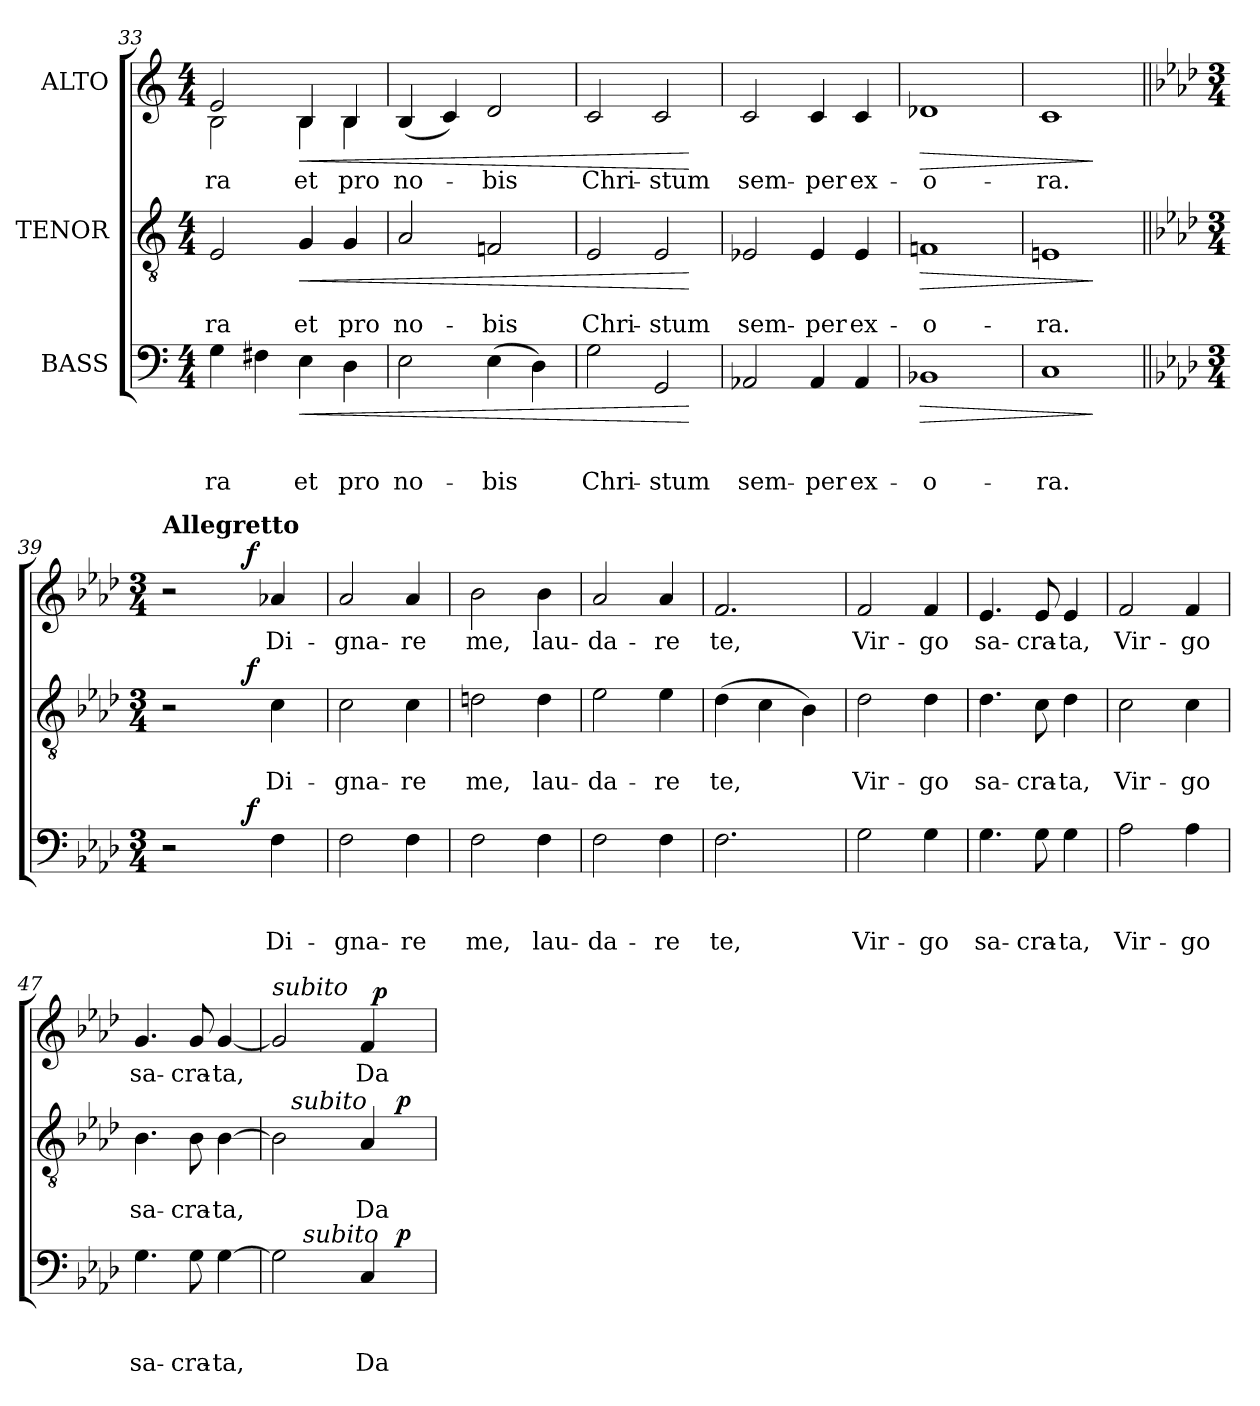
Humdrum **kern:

**kern	**text	**text	**text	**dynam	**kern	**text	**text	**dynam	**kern	**text	**dynam
*part3	*part3	*part3	*part3	*part3	*part2	*part2	*part2	*part2	*part1	*part1	*part1
*staff3	*staff3	*staff3	*staff3	*staff3	*staff2	*staff2	*staff2	*staff2	*staff1	*staff1	*staff1
*I"BASS	*	*	*	*	*I"TENOR	*	*	*	*I"ALTO	*	*
*clefF4	*	*	*	*	*clefGv2	*	*	*	*clefG2	*	*
*k[]	*	*	*	*	*k[]	*	*	*	*k[]	*	*
*C:	*	*	*	*	*C:	*	*	*	*C:	*	*
*M4/4	*	*	*	*	*M4/4	*	*	*	*M4/4	*	*
=33	=33	=33	=33	=33	=33	=33	=33	=33	=33	=33	=33
!	!	!	!LO:LY:b	!	!	!	!LO:LY:b	!	!	!LO:LY:b	!
*	*	*	*	*	*	*	*	*	*^	*	*
4G\	.	.	-ra	.	2E/	.	-ra	.	2e/	2B\	-ra	.
4F#X\	.	.	.	.	.	.	.	.	.	.	.	.
!	!	!	!LO:LY:b	!LO:HP:b	!	!	!LO:LY:b	!LO:HP:b	!	!	!LO:LY:b	!LO:HP:b
4E\	.	.	et	<	4G/	.	et	<	4B/	4B\	et	<
!	!	!	!LO:LY:b	!	!	!	!LO:LY:b	!	!	!	!LO:LY:b	!
4D\	.	.	pro	.	4G/	.	pro	.	4B/	4B\	pro	.
=34	=34	=34	=34	=34	=34	=34	=34	=34	=34	=34	=34	=34
!	!	!	!LO:LY:b	!	!	!	!LO:LY:b	!	!	!	!LO:LY:b	!
*	*	*	*	*	*	*	*	*	*v	*v	*	*
2E\	.	.	no-	.	2A/	.	no-	.	(<4B/	no-	.
.	.	.	.	.	.	.	.	.	4c/)	.	.
!	!	!	!LO:LY:b	!	!	!	!LO:LY:b	!	!	!LO:LY:b	!
(>4E\	.	.	-bis	.	2Fn/	.	-bis	.	2d/	-bis	.
4D\)	.	.	.	.	.	.	.	.	.	.	.
=35	=35	=35	=35	=35	=35	=35	=35	=35	=35	=35	=35
!	!	!	!LO:LY:b	!	!	!	!LO:LY:b	!	!	!LO:LY:b	!
2G\	.	.	Chri-	.	2E/	.	Chri-	.	2c/	Chri-	.
!	!	!	!LO:LY:b	!	!	!	!LO:LY:b	!	!	!LO:LY:b	!
2GG/	.	.	-stum	.	2E/	.	-stum	.	2c/	-stum	.
.	.	.	.	[	.	.	.	[	.	.	[
!!LO:LB:g=z
=36	=36	=36	=36	=36	=36	=36	=36	=36	=36	=36	=36
!	!	!	!LO:LY:b	!	!	!	!LO:LY:b	!	!	!LO:LY:b	!
2AA-X/	.	.	sem-	.	2E-X/	.	sem-	.	2c/	sem-	.
!	!	!	!LO:LY:b	!	!	!	!LO:LY:b	!	!	!LO:LY:b	!
4AA-/	.	.	-per	.	4E-/	.	-per	.	4c/	-per	.
!	!	!	!LO:LY:b	!	!	!	!LO:LY:b	!	!	!LO:LY:b	!
4AA-/	.	.	ex-	.	4E-/	.	ex-	.	4c/	ex-	.
=37	=37	=37	=37	=37	=37	=37	=37	=37	=37	=37	=37
!	!	!	!LO:LY:b:rj	!LO:HP:b	!	!	!LO:LY:b:rj	!LO:HP:b	!	!LO:LY:b:rj	!LO:HP:b
1BB-X	.	.	-o-	>	1Fn	.	-o-	>	1d-X	-o-	>
=38	=38	=38	=38	=38	=38	=38	=38	=38	=38	=38	=38
!	!	!	!LO:LY:b	!	!	!	!LO:LY:b	!	!	!LO:LY:b	!
1C	.	.	-ra.	.	1En	.	-ra.	.	1c	-ra.	.
.	.	.	.	]	.	.	.	]	.	.	]
=39||	=39||	=39||	=39||	=39||	=39||	=39||	=39||	=39||	=39||	=39||	=39||
*k[b-e-a-d-]	*	*	*	*	*k[b-e-a-d-]	*	*	*	*k[b-e-a-d-]	*	*
*A-:	*	*	*	*	*A-:	*	*	*	*A-:	*	*
*M3/4	*	*	*	*	*M3/4	*	*	*	*M3/4	*	*
*	*	*	*	*	*	*	*	*	*MM110	*	*
*^	*	*	*	*	*^	*	*	*	*^	*	*
!	!	!	!	!	!	!	!	!	!	!	!LO:TX:a:B:t=Allegretto	!	!	!
2r	4ryy	.	.	.	.	2r	4ryy	.	.	.	2r	4ryy	.	.
.	8ryy	.	.	.	.	.	8ryy	.	.	.	.	8ryy	.	.
.	32ryy	.	.	.	.	.	32ryy	.	.	.	.	32ryy	.	.
!	!	!	!	!	!LO:DY:a	!	!	!	!	!LO:DY:a	!	!	!	!LO:DY:a
.	4ryy	.	.	.	f	.	4ryy	.	.	f	.	4ryy	.	f
!	!	!	!	!LO:LY:b	!	!	!	!	!LO:LY:b	!	!	!	!LO:LY:b	!
4F\	.	.	.	Di-	.	4c\	.	.	Di-	.	4a-X/	.	Di-	.
.	16.ryy	.	.	.	.	.	16.ryy	.	.	.	.	16.ryy	.	.
=40	=40	=40	=40	=40	=40	=40	=40	=40	=40	=40	=40	=40	=40	=40
!	!	!	!	!LO:LY:b	!	!	!	!	!LO:LY:b	!	!	!	!LO:LY:b	!
*v	*v	*	*	*	*	*	*	*	*	*	*v	*v	*	*
*	*	*	*	*	*v	*v	*	*	*	*	*	*
2F\	.	.	-gna-	.	2c\	.	-gna-	.	2a-/	-gna-	.
!	!	!	!LO:LY:b	!	!	!	!LO:LY:b	!	!	!LO:LY:b	!
4F\	.	.	-re	.	4c\	.	-re	.	4a-/	-re	.
=41	=41	=41	=41	=41	=41	=41	=41	=41	=41	=41	=41
!	!	!	!LO:LY:b	!	!	!	!LO:LY:b	!	!	!LO:LY:b	!
2F\	.	.	me,	.	2dn\	.	me,	.	2b-\	me,	.
!	!	!	!LO:LY:b	!	!	!	!LO:LY:b	!	!	!LO:LY:b	!
4F\	.	.	lau-	.	4d\	.	lau-	.	4b-\	lau-	.
=42	=42	=42	=42	=42	=42	=42	=42	=42	=42	=42	=42
!	!	!	!LO:LY:b	!	!	!	!LO:LY:b	!	!	!LO:LY:b	!
2F\	.	.	-da-	.	2e-\	.	-da-	.	2a-/	-da-	.
!	!	!	!LO:LY:b	!	!	!	!LO:LY:b	!	!	!LO:LY:b	!
4F\	.	.	-re	.	4e-\	.	-re	.	4a-/	-re	.
!!LO:LB:g=z
=43	=43	=43	=43	=43	=43	=43	=43	=43	=43	=43	=43
!	!	!	!LO:LY:b	!	!	!	!LO:LY:b	!	!	!LO:LY:b	!
2.F\	.	.	te,	.	(>4d-\	.	te,	.	2.f/	te,	.
.	.	.	.	.	4c\	.	.	.	.	.	.
.	.	.	.	.	4B-\)	.	.	.	.	.	.
=44	=44	=44	=44	=44	=44	=44	=44	=44	=44	=44	=44
!	!	!	!LO:LY:b	!	!	!	!LO:LY:b	!	!	!LO:LY:b	!
2G\	.	.	Vir-	.	2d-\	.	Vir-	.	2f/	Vir-	.
!	!	!	!LO:LY:b	!	!	!	!LO:LY:b	!	!	!LO:LY:b	!
4G\	.	.	-go	.	4d-\	.	-go	.	4f/	-go	.
=45	=45	=45	=45	=45	=45	=45	=45	=45	=45	=45	=45
!	!	!	!LO:LY:b	!	!	!	!LO:LY:b	!	!	!LO:LY:b	!
4.G\	.	.	sa-	.	4.d-\	.	sa-	.	4.e-/	sa-	.
!	!	!	!LO:LY:b	!	!	!	!LO:LY:b	!	!	!LO:LY:b	!
8G\	.	.	-cra-	.	8c\	.	-cra-	.	8e-/	-cra-	.
!	!	!	!LO:LY:b	!	!	!	!LO:LY:b	!	!	!LO:LY:b	!
4G\	.	.	-ta,	.	4d-\	.	-ta,	.	4e-/	-ta,	.
=46	=46	=46	=46	=46	=46	=46	=46	=46	=46	=46	=46
!	!	!	!LO:LY:b	!	!	!	!LO:LY:b	!	!	!LO:LY:b	!
2A-\	.	.	Vir-	.	2c\	.	Vir-	.	2f/	Vir-	.
!	!	!	!LO:LY:b	!	!	!	!LO:LY:b	!	!	!LO:LY:b	!
4A-\	.	.	-go	.	4c\	.	-go	.	4f/	-go	.
=47	=47	=47	=47	=47	=47	=47	=47	=47	=47	=47	=47
!	!	!	!LO:LY:b	!	!	!	!LO:LY:b	!	!	!LO:LY:b	!
4.G\	.	.	sa-	.	4.B-\	.	sa-	.	4.g/	sa-	.
!	!	!	!LO:LY:b	!	!	!	!LO:LY:b	!	!	!LO:LY:b	!
8G\	.	.	-cra-	.	8B-\	.	-cra-	.	8g/	-cra-	.
!	!	!	!LO:LY:b:rj	!	!	!	!LO:LY:b:rj	!	!	!LO:LY:b:rj	!
[>4G\	.	.	-ta,	.	[>4B-\	.	-ta,	.	[<4g/	-ta,	.
=48	=48	=48	=48	=48	=48	=48	=48	=48	=48	=48	=48
*^	*	*	*	*	*^	*	*	*	*^	*	*
!	!	!	!	!	!	!	!	!	!	!	!LO:TX:a:i:t=subito	!	!	!
*	*^	*	*	*	*	*	*^	*	*	*	*	*	*	*
2G\]	2ryy	16.ryy	.	.	.	.	2B-\]	2ryy	16ryy	.	.	.	2g/]	2ryy	.	.
!	!	!	!	!	!	!	!	!	!LO:TX:a:i:t=subito	!	!	!	!	!	!	!
.	.	.	.	.	.	.	.	.	2ryy	.	.	.	.	.	.	.
!	!	!LO:TX:a:i:t=subito	!	!	!	!	!	!	!	!	!	!	!	!	!	!
.	.	2ryy	.	.	.	.	.	.	.	.	.	.	.	.	.	.
!	!	!	!	!	!LO:LY:b	!	!	!	!	!	!LO:LY:b	!	!	!	!LO:LY:b	!
4C/	16.ryy	.	.	.	Da	.	4A-/	16.ryy	.	.	Da	.	4f/	32ryy	Da	.
!	!	!	!	!	!	!	!	!	!	!	!	!	!	!	!	!LO:DY:a
.	.	.	.	.	.	.	.	.	.	.	.	.	.	8..ryy	.	p
.	.	.	.	.	.	.	.	.	8.ryy	.	.	.	.	.	.	.
!	!	!	!	!	!	!LO:DY:a	!	!	!	!	!	!LO:DY:a	!	!	!	!
.	8ryy	8ryy	.	.	.	p	.	8ryy	.	.	.	p	.	.	.	.
.	32ryy	32ryy	.	.	.	.	.	32ryy	.	.	.	.	.	.	.	.
*v	*v	*v	*	*	*	*	*	*	*	*	*	*	*v	*v	*	*
*	*	*	*	*	*v	*v	*v	*	*	*	*	*	*
=	=	=	=	=	=	=	=	=	=	=	=
*-	*-	*-	*-	*-	*-	*-	*-	*-	*-	*-	*-
